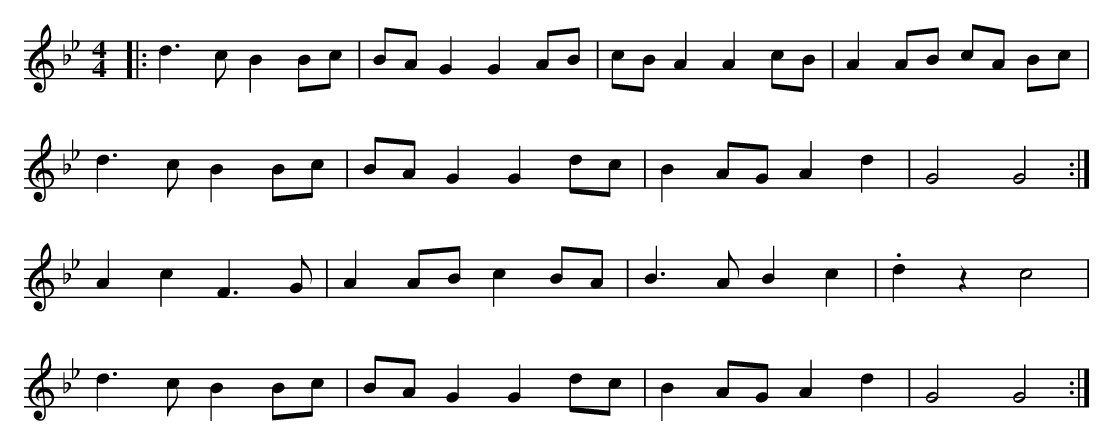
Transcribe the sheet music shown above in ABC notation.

X:1
M:4/4
K:Gmin
|: d3 c B2 Bc| BA G2 G2 AB| cB A2 A2 cB| A2 AB cA Bc|
 d3 c B2 Bc| BA G2 G2 dc| B2 AG A2 d2| G4 G4:|
 A2 c2 F3 G| A2 AB c2 BA| B3 A B2 c2|.d2 z2 c4|
 d3 c B2 Bc| BA G2 G2 dc| B2 AG A2 d2| G4 G4:|
